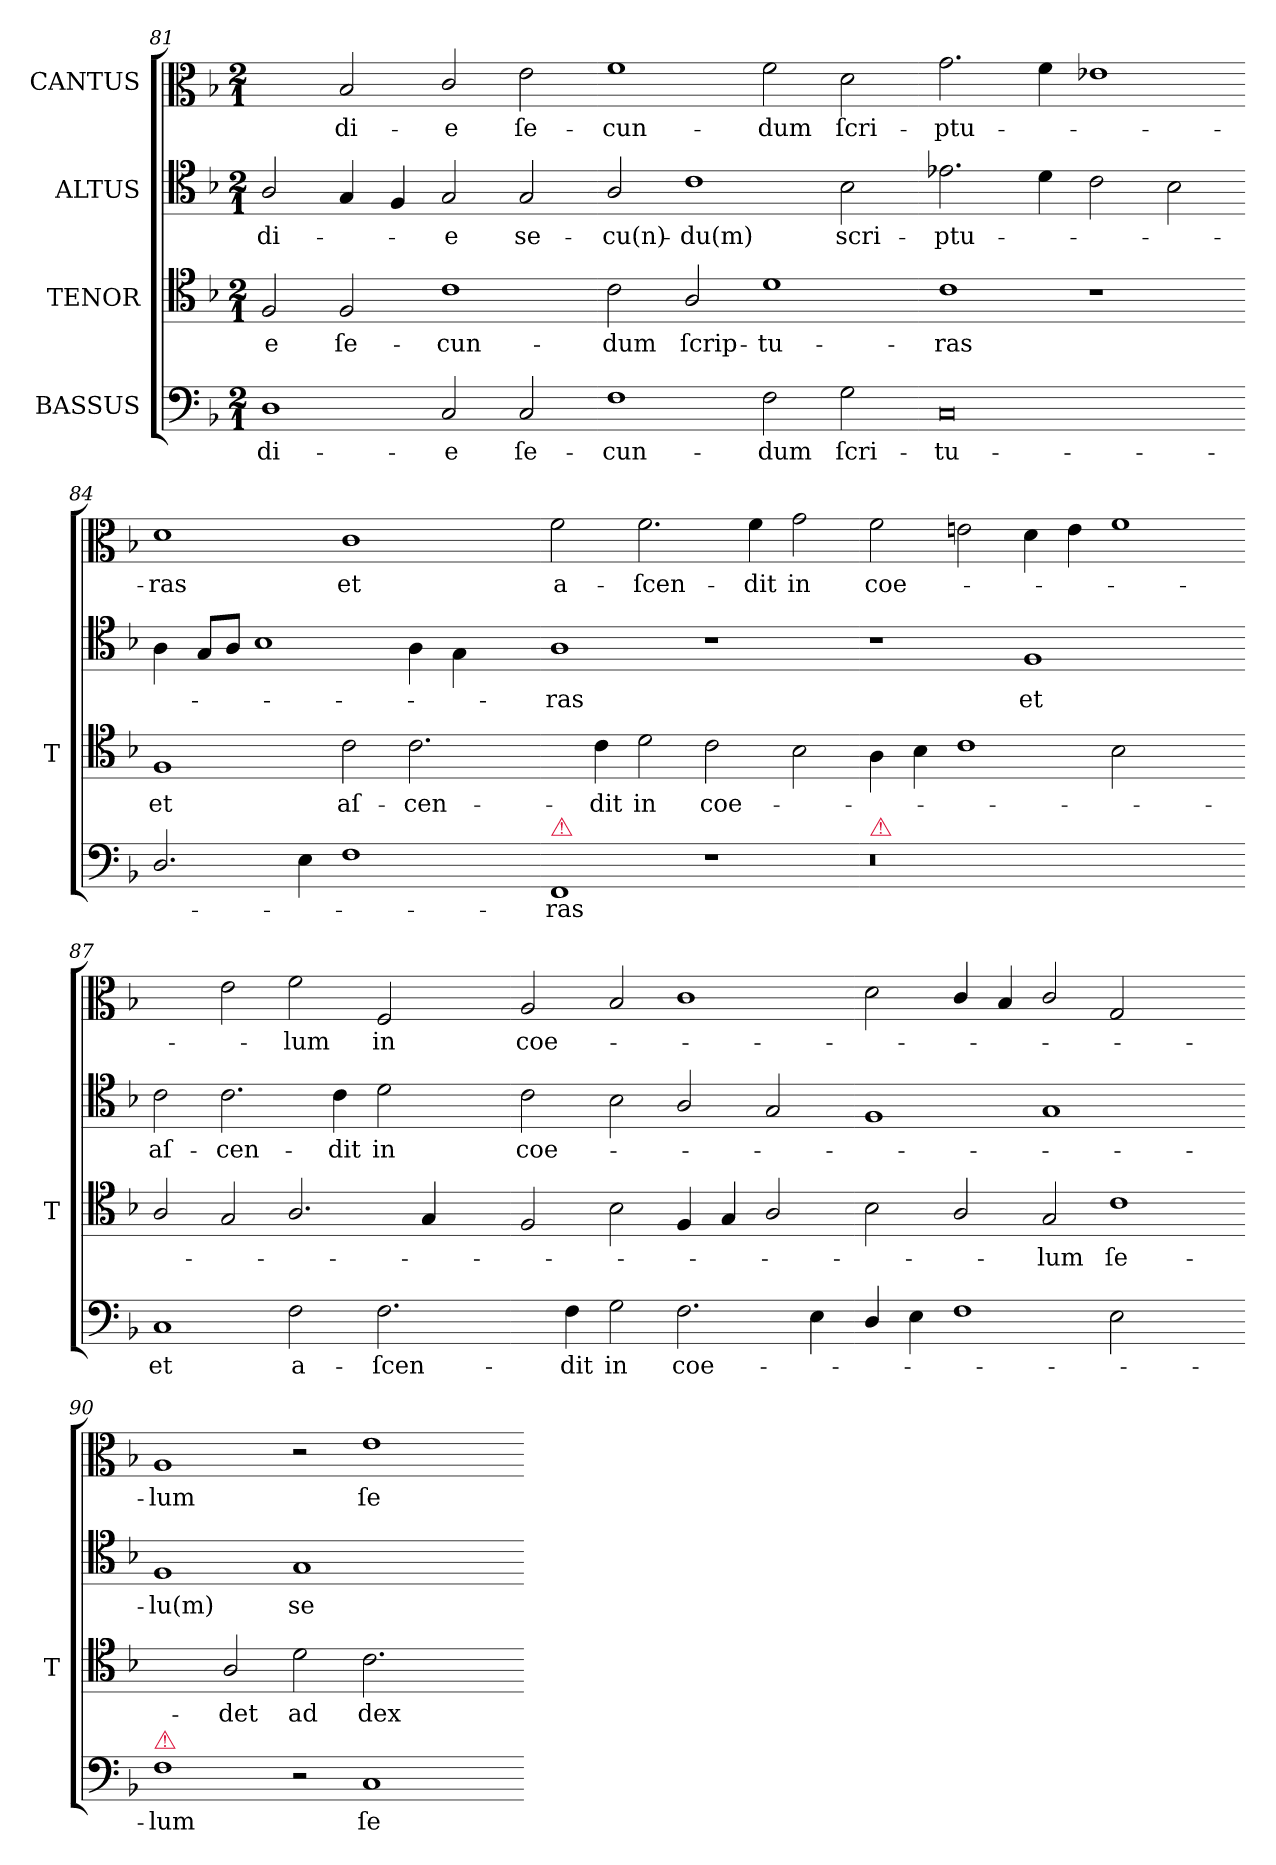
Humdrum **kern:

**kern	**text	**kern	**text	**kern	**text	**kern	**text
*part4	*part4	*part3	*part3	*part2	*part2	*part1	*part1
*staff4	*staff4	*staff3	*staff3	*staff2	*staff2	*staff1	*staff1
*I"BASSUS	*	*I"TENOR	*	*I"ALTUS	*	*I"CANTUS	*
*	*	*I'T	*	*	*	*	*
*clefF4	*	*clefC4	*	*clefC4	*	*clefC3	*
*k[b-]	*	*k[b-]	*	*k[b-]	*	*k[b-]	*
*M2/1	*	*M2/1	*	*M2/1	*	*M2/1	*
=81	=81	=81	=81	=81	=81	=81	=81
1D	di-	2F/	-e	2A/	di-	2ryy	.
.	.	2F/	ſe-	4G/	.	2B-/	di-
.	.	.	.	4F/	.	.	.
2C/	-e	1c	-cun-	2G/	-e	2c/	-e
2C/	ſe-	.	.	2G/	se-	2e\	ſe-
=82-	=82-	=82-	=82-	=82-	=82-	=82-	=82-
1F	-cun-	2c\	-dum	2A/	-cu(n)-	1f	-cun-
.	.	2A/	ſcrip-	1c	-du(m)	.	.
2F\	-dum	1d	-tu-	.	.	2f\	-dum
2G\	ſcri-	.	.	2B-\	scri-	2d\	ſcri-
=83-	=83-	=83-	=83-	=83-	=83-	=83-	=83-
0C	-tu-	1c	-ras	2.e-X\	-ptu-	2.g\	-ptu-
.	.	.	.	4d\	.	4f\	.
.	.	1r	.	2c\	.	1e-X	.
.	.	.	.	2B-\	.	.	.
=84-	=84-	=84-	=84-	=84-	=84-	=84-	=84-
2.D/	.	1F	et	4A\	.	1d	-ras
.	.	.	.	8G/L	.	.	.
.	.	.	.	8A/J	.	.	.
.	.	.	.	1B-	.	.	.
4E\	.	.	.	.	.	.	.
1F	.	2c\	aſ-	.	.	1c	et
.	.	2.c\	-cen-	4A\	.	.	.
.	.	.	.	4G\	.	.	.
4ryy	.	.	.	4ryy	.	4ryy	.
=85-	=85-	=85-	=85-	=85-	=85-	=85-	=85-
!LO:TX:a:color=crimson:t=⚠	!	!	!	!	!	!	!
1FF	-ras	4ryy	.	1A	-ras	2f\	a-
.	.	4c\	-dit	.	.	.	.
.	.	2d\	in	.	.	2.f\	-ſcen-
1r	.	2c\	coe-	1r	.	.	.
.	.	.	.	.	.	4f\	-dit
.	.	2B-\	.	.	.	2g\	in
=86-	=86-	=86-	=86-	=86-	=86-	=86-	=86-
!LO:TX:a:color=crimson:t=⚠	!	!	!	!	!	!	!
0r	.	4A\	.	1r	.	2f\	coe-
.	.	4B-\	.	.	.	.	.
.	.	1c	.	.	.	2en\	.
.	.	.	.	1F	et	4d\	.
.	.	.	.	.	.	4e\	.
.	.	2B-\	.	.	.	1f\	.
2ryy	.	2ryy	.	2ryy	.	.	.
=87-	=87-	=87-	=87-	=87-	=87-	=87-	=87-
1C	et	2A/	.	2c\	aſ-	2ryy	.
.	.	2G/	.	2.c\	-cen-	2e\	.
2F\	a-	2.A/	.	.	.	2f\	-lum
.	.	.	.	4c\	-dit	.	.
2.F\	-ſcen-	.	.	2d\	in	2F/	in
.	.	4G/	.	.	.	.	.
.	.	4ryy	.	4ryy	.	4ryy	.
=88-	=88-	=88-	=88-	=88-	=88-	=88-	=88-
4ryy	.	2F/	.	2c\	coe-	2A/	coe-
4F\	-dit	.	.	.	.	.	.
2G\	in	2B-\	.	2B-\	.	2B-/	.
2.F\	coe-	4F/	.	2A/	.	1c	.
.	.	4G/	.	.	.	.	.
.	.	2A/	.	2G/	.	.	.
4E\	.	.	.	.	.	.	.
=89-	=89-	=89-	=89-	=89-	=89-	=89-	=89-
4D/	.	2B-\	.	1F	.	2d\	.
4E\	.	.	.	.	.	.	.
1F	.	2A/	.	.	.	4c/	.
.	.	.	.	.	.	4B-/	.
.	.	2G/	-lum	1G	.	2c/	.
2E\	.	1c\	ſe-	.	.	2G/	.
2ryy	.	.	.	2ryy	.	2ryy	.
=90-	=90-	=90-	=90-	=90-	=90-	=90-	=90-
!LO:TX:a:color=crimson:t=⚠	!	!	!	!	!	!	!
1F	-lum	2ryy	.	1F	-lu(m)	1A	-lum
.	.	2A/	-det	.	.	.	.
2r	.	2d\	ad	1G	se-	2r	.
1C/	ſe-	2.c\	dex-	.	.	1e\	ſe-
.	.	.	.	2ryy	.	.	.
.	.	4ryy	.	.	.	.	.
=-	=-	=-	=-	=-	=-	=-	=-
*-	*-	*-	*-	*-	*-	*-	*-
